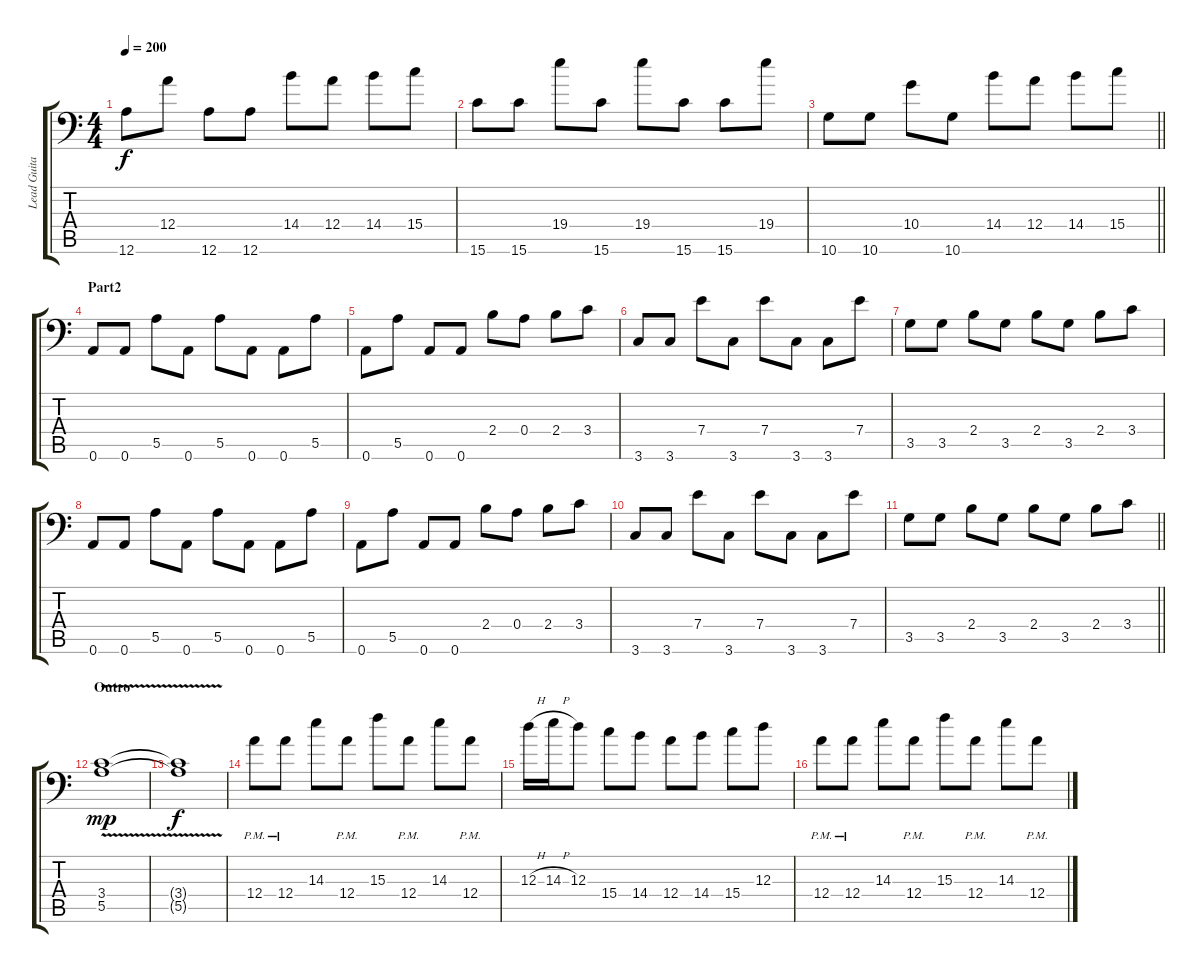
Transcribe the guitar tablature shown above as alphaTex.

\track ("Lead Guitar" "Lead Guita") {instrument distortionguitar}
\staff {score tabs}
\tuning (B3 Gb3 D3 A2 E2 A1) {hide}
\ts (4 4)
\tempo 200
\clef f4
\ks c
12.6.8{dy f} 12.4.8 12.6.8 12.6.8 14.4.8 12.4.8 14.4.8 15.4.8 |
15.6.8 15.6.8 19.4.8 15.6.8 19.4.8 15.6.8 15.6.8 19.4.8 |
\barLineRight lightlight
10.6.8 10.6.8 10.4.8 10.6.8 14.4.8 12.4.8 14.4.8 15.4.8 |
\section ("" "Part2")
0.6.8 0.6.8 5.5.8 0.6.8 5.5.8 0.6.8 0.6.8 5.5.8 |
0.6.8 5.5.8 0.6.8 0.6.8 2.4.8 0.4.8 2.4.8 3.4.8 |
3.6.8 3.6.8 7.4.8 3.6.8 7.4.8 3.6.8 3.6.8 7.4.8 |
3.5.8 3.5.8 2.4.8 3.5.8 2.4.8 3.5.8 2.4.8 3.4.8 |
0.6.8 0.6.8 5.5.8 0.6.8 5.5.8 0.6.8 0.6.8 5.5.8 |
0.6.8 5.5.8 0.6.8 0.6.8 2.4.8 0.4.8 2.4.8 3.4.8 |
3.6.8 3.6.8 7.4.8 3.6.8 7.4.8 3.6.8 3.6.8 7.4.8 |
\barLineRight lightlight
3.5.8 3.5.8 2.4.8 3.5.8 2.4.8 3.5.8 2.4.8 3.4.8 |
\section ("" "Outro")
(3.4{v} 5.5{v}).1{dy mp} |
(3.4{t} 5.5{t}).1{dy f} |
12.4{pm}.8{balance 8} 12.4{pm}.8 14.3.8 12.4{pm}.8 15.3.8 12.4{pm}.8 14.3.8 12.4{pm}.8 |
12.3{h}.16 14.3{h}.16 12.3.8 15.4.8 14.4.8 12.4.8 14.4.8 15.4.8 12.3.8 |
12.4{pm}.8 12.4{pm}.8 14.3.8 12.4{pm}.8 15.3.8 12.4{pm}.8 14.3.8 12.4{pm}.8
